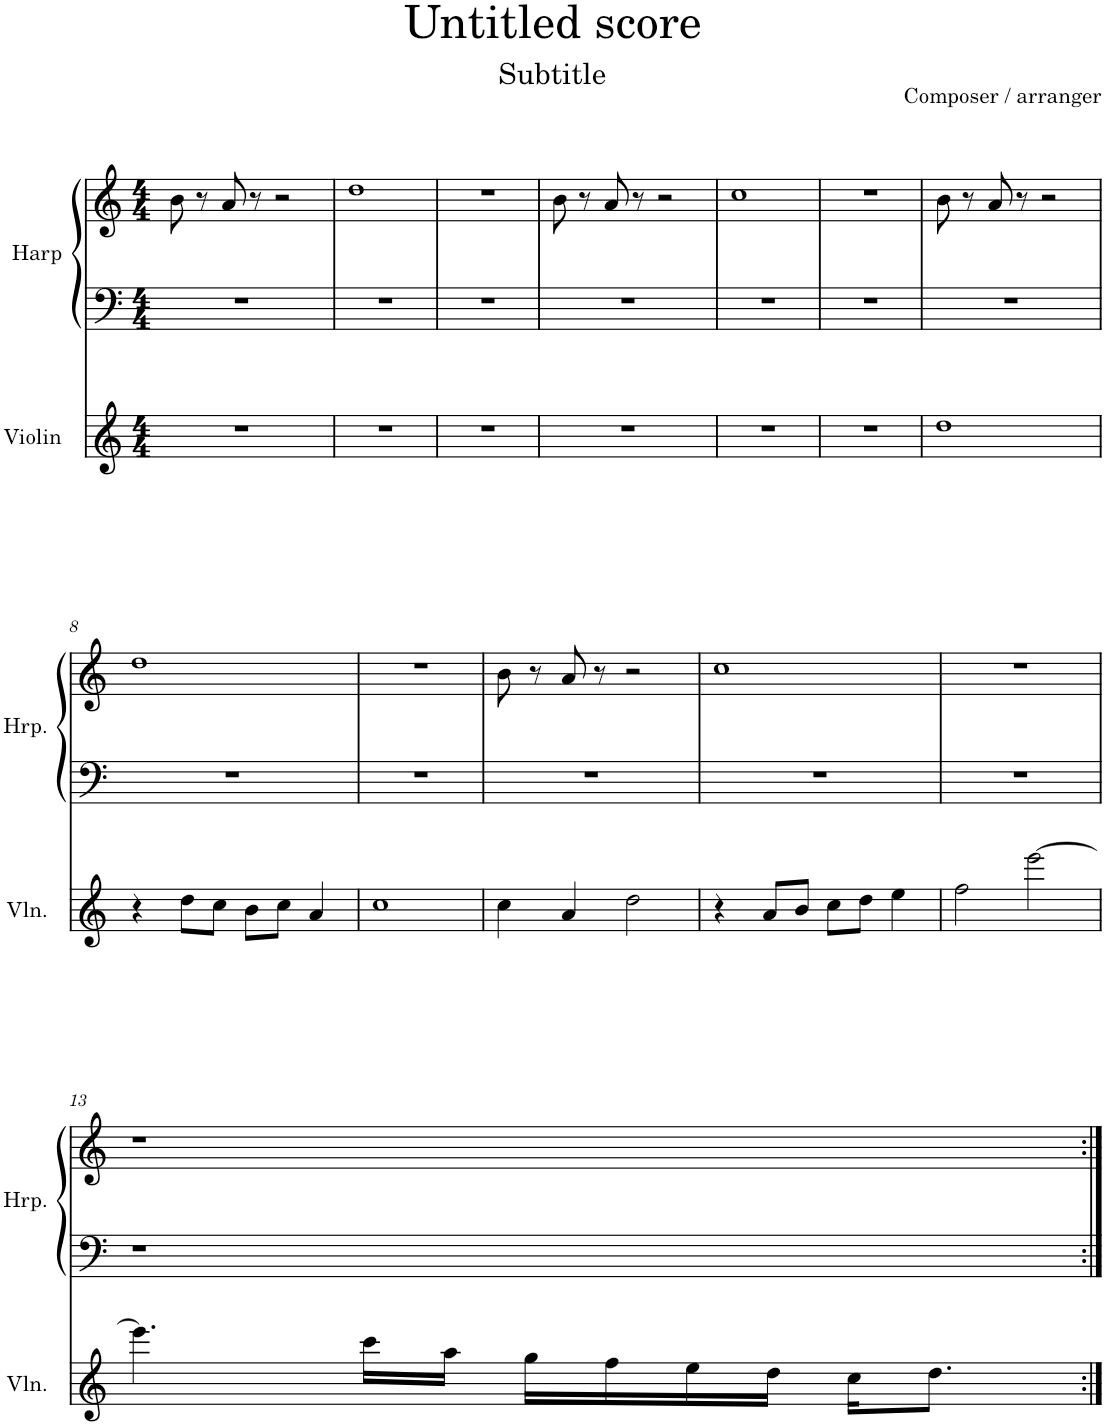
**kern	**kern	**kern
*part2	*part1	*part1
*staff3	*staff2	*staff1
*I"Violin	*I"Harp	*
*I'Vln.	*I'Hrp.	*
*clefG2	*clefF4	*clefG2
*k[]	*k[]	*k[]
*M4/4	*M4/4	*M4/4
=1	=1	=1
1r	1r	8b\
.	.	8r
.	.	8a/
.	.	8r
.	.	2r
=2	=2	=2
1r	1r	1dd
=3	=3	=3
1r	1r	1r
=4	=4	=4
1r	1r	8b\
.	.	8r
.	.	8a/
.	.	8r
.	.	2r
=5	=5	=5
1r	1r	1cc
=6	=6	=6
1r	1r	1r
=7	=7	=7
1dd	1r	8b\
.	.	8r
.	.	8a/
.	.	8r
.	.	2r
!!LO:LB:g=z
=8	=8	=8
4r	1r	1dd
8dd\L	.	.
8cc\J	.	.
8b\L	.	.
8cc\J	.	.
4a/	.	.
=9	=9	=9
1cc	1r	1r
=10	=10	=10
4cc\	1r	8b\
.	.	8r
4a/	.	8a/
.	.	8r
2dd\	.	2r
=11	=11	=11
4r	1r	1cc
8a/L	.	.
8b/J	.	.
8cc\L	.	.
8dd\J	.	.
4ee\	.	.
=12	=12	=12
2ff\	1r	1r
[2eee\	.	.
!!LO:LB:g=z
=13	=13	=13
4.eee\]	1r	1r
16ccc\LL	.	.
16aa\JJ	.	.
16gg\LL	.	.
16ff\	.	.
16ee\	.	.
16dd\JJ	.	.
16cc\KL	.	.
8.dd\J	.	.
=:|!	=:|!	=:|!
*-	*-	*-
